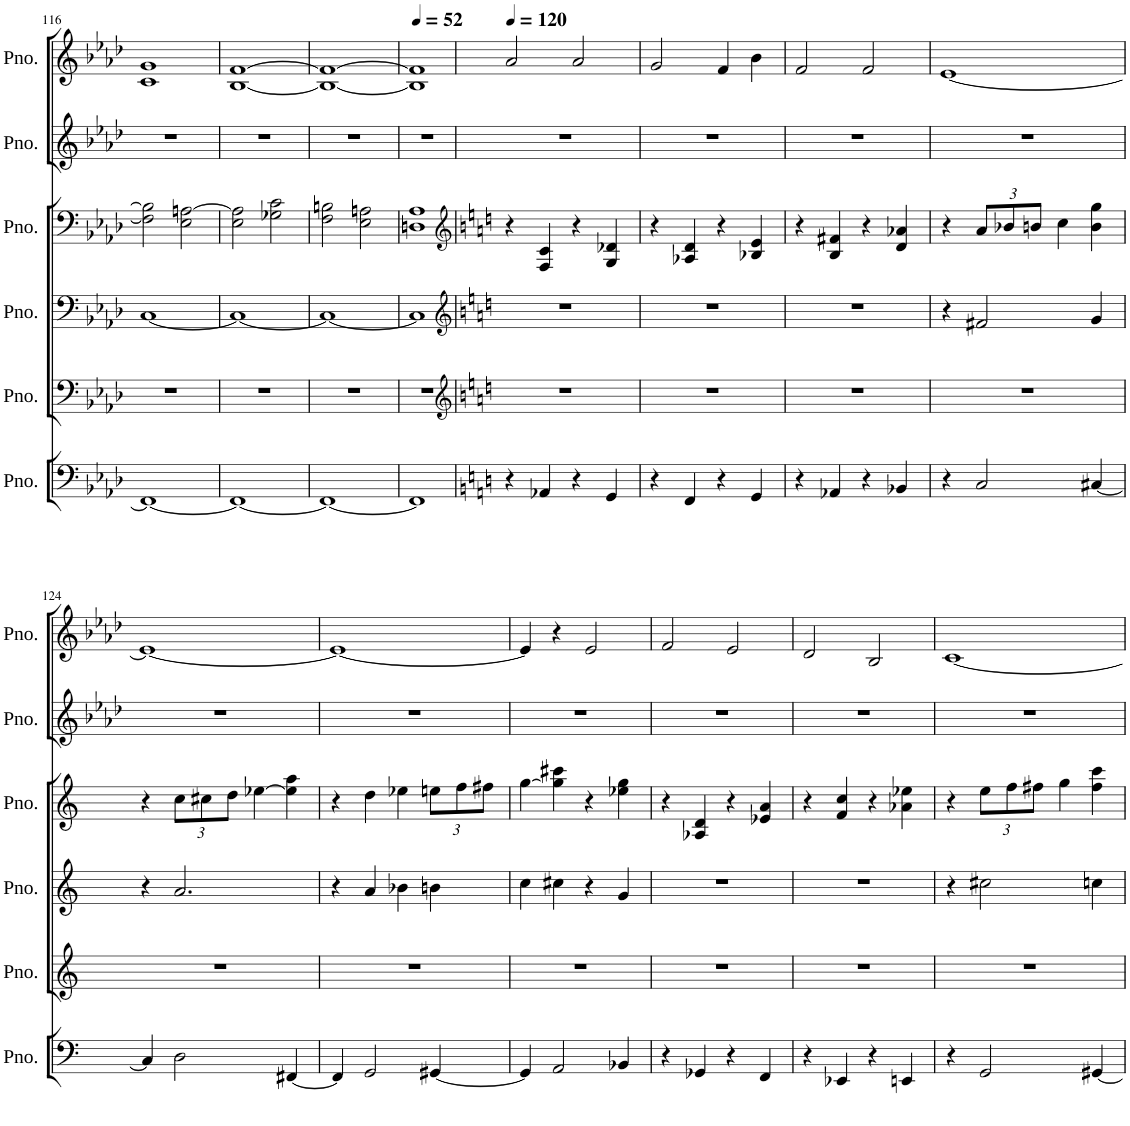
**kern	**kern	**kern	**kern	**kern	**kern
*part6	*part5	*part4	*part3	*part2	*part1
*staff6	*staff5	*staff4	*staff3	*staff2	*staff1
*I"Piano	*I"Piano	*I"Piano	*I"Piano	*I"Piano	*I"Piano
*I'Pno.	*I'Pno.	*I'Pno.	*I'Pno.	*I'Pno.	*I'Pno.
!!LO:PB:g=z
*clefF4	*clefF4	*clefF4	*clefF4	*clefG2	*clefG2
*k[b-e-a-d-]	*k[b-e-a-d-]	*k[b-e-a-d-]	*k[b-e-a-d-]	*k[b-e-a-d-]	*k[b-e-a-d-]
*M4/4	*M4/4	*M4/4	*M4/4	*M4/4	*M4/4
=116	=116	=116	=116	=116	=116
1FF_	1r	[1C	2F\] 2B\]	1r	1c 1g
.	.	.	2E-\ [2An\	.	.
=117	=117	=117	=117	=117	=117
1FF_	1r	1C_	2E-\ 2A\]	1r	[1B- [1f
.	.	.	2G-X\ 2c\	.	.
=118	=118	=118	=118	=118	=118
1FF_	1r	1C_	2F\ 2Bn\	1r	1B-_ 1f_
.	.	.	2E-\ 2An\	.	.
=119	=119	=119	=119	=119	=119
*	*	*	*	*	*MM52
1FF]	1r	1C]	1Dn 1A-	1r	1B-] 1f]
=120	=120	=120	=120	=120	=120
*	*clefG2	*clefG2	*clefG2	*	*
*k[]	*k[]	*k[]	*k[]	*	*
*	*	*	*	*	*MM120
4r	1r	1r	4r	1r	2a-/
4AA-X/	.	.	4F/ 4c/	.	.
4r	.	.	4r	.	2a-/
4GG/	.	.	4G/ 4d-X/	.	.
=121	=121	=121	=121	=121	=121
4r	1r	1r	4r	1r	2g/
4FF/	.	.	4A-X/ 4d/	.	.
4r	.	.	4r	.	4f/
4GG/	.	.	4B-X/ 4e/	.	4b-\
=122	=122	=122	=122	=122	=122
4r	1r	1r	4r	1r	2f/
4AA-X/	.	.	4B/ 4f#X/	.	.
4r	.	.	4r	.	2f/
4BB-X/	.	.	4d/ 4a-X/	.	.
=123	=123	=123	=123	=123	=123
4r	1r	4r	4r	1r	[1e-
*	*	*	*Xbrackettup	*	*
2C/	.	2f#X/	12a/L	.	.
.	.	.	12b-X/	.	.
.	.	.	12bn/J	.	.
.	.	.	4cc\	.	.
[4C#X/	.	4g/	4b\ 4gg\	.	.
!!LO:LB:g=z
=124	=124	=124	=124	=124	=124
4C#/]	1r	4r	4r	1r	1e-_
2D\	.	2.a/	12cc\L	.	.
.	.	.	12cc#X\	.	.
.	.	.	12dd\J	.	.
.	.	.	[4ee-X\	.	.
[4FF#X/	.	.	4ee-\] 4aa\	.	.
=125	=125	=125	=125	=125	=125
4FF#/]	1r	4r	4r	1r	1e-_
2GG/	.	4a/	4dd\	.	.
.	.	4b-X\	4ee-X\	.	.
[4GG#X/	.	4bn\	12een\L	.	.
.	.	.	12ff\	.	.
.	.	.	12ff#X\J	.	.
=126	=126	=126	=126	=126	=126
4GG#/]	1r	4cc\	[4gg\	1r	4e-/]
2AA/	.	4cc#X\	4gg\] 4ccc#X\	.	4r
.	.	4r	4r	.	2e-/
4BB-X/	.	4g/	4ee-X\ 4gg\	.	.
=127	=127	=127	=127	=127	=127
4r	1r	1r	4r	1r	2f/
4GG-X/	.	.	4A-X/ 4d/	.	.
4r	.	.	4r	.	2e-/
4FF/	.	.	4e-X/ 4a/	.	.
=128	=128	=128	=128	=128	=128
4r	1r	1r	4r	1r	2d-/
4EE-X/	.	.	4f/ 4cc/	.	.
4r	.	.	4r	.	2B-/
4EEn/	.	.	4a-X\ 4ee-X\	.	.
=129	=129	=129	=129	=129	=129
4r	1r	4r	4r	1r	[1c
2GG/	.	2cc#X\	12ee\L	.	.
.	.	.	12ff\	.	.
.	.	.	12ff#X\J	.	.
.	.	.	4gg\	.	.
[4GG#X/	.	4ccn\	4ff#\ 4ccc\	.	.
=	=	=	=	=	=
*-	*-	*-	*-	*-	*-
